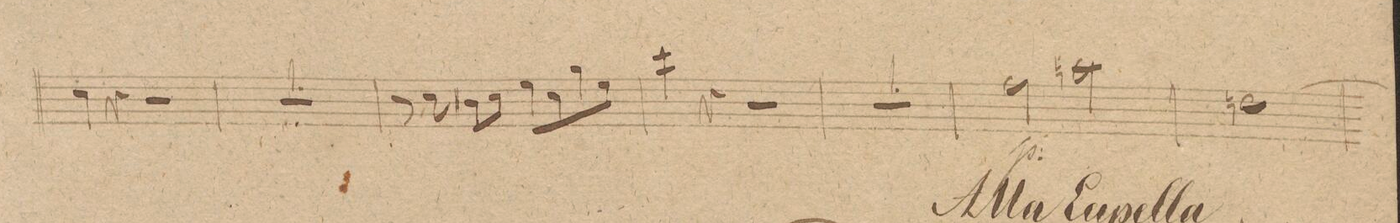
**kern	**dynam
*I"Basso.	*
*clefF4	*
*k[f#c#g#]	*
*met(c)	*
*M4/4	*
4E\	.
4r	.
2r	.
=170	=170
1r	.
=171	=171
8r	.
8E\	.
8D#X\L	.
8E\J	.
8G#\L	.
8E\	.
8B\	.
8G#\J	.
=172	=172
4e\	.
4r	.
2r	.
=173	=173
1r	.
=174	=174
2A\	p
2cn\	.
=175	=175
[1Fn	.
=176	=176
*-	*-
